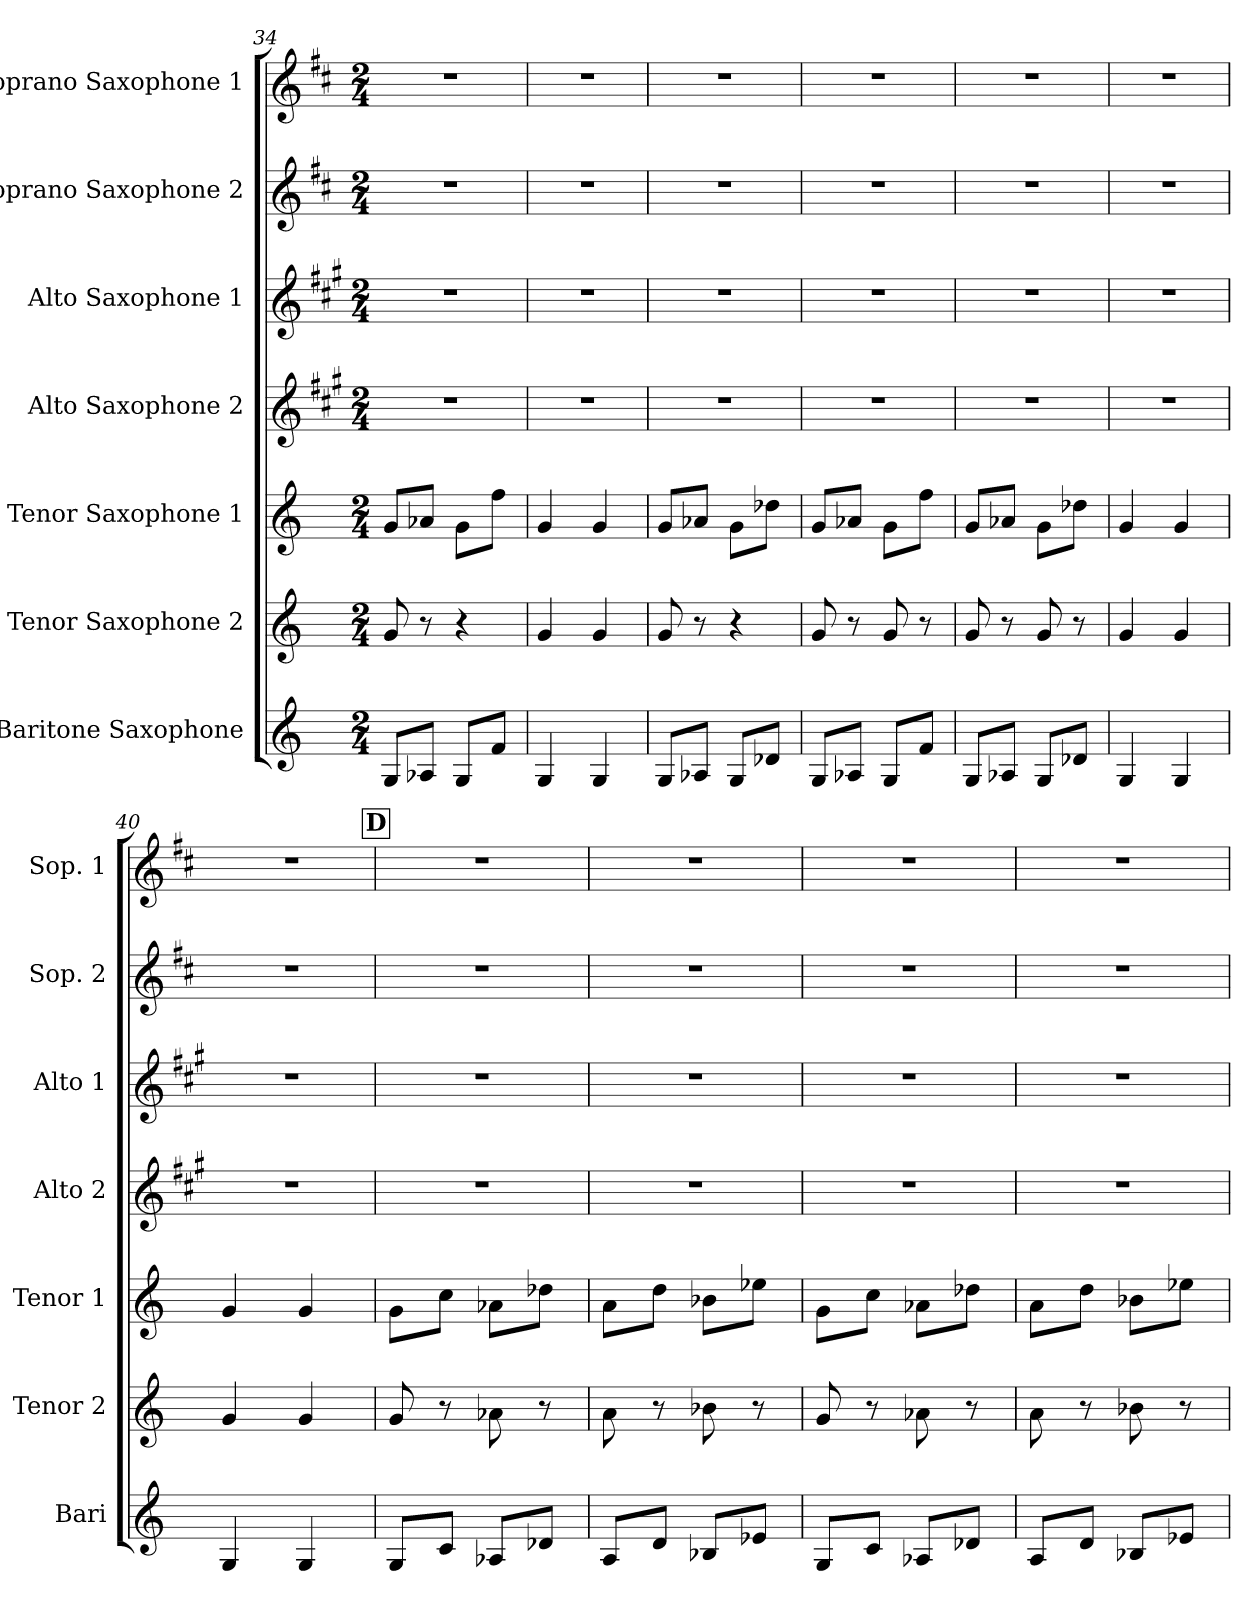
**kern	**kern	**kern	**kern	**kern	**kern	**kern
*part7	*part6	*part5	*part4	*part3	*part2	*part1
*staff7	*staff6	*staff5	*staff4	*staff3	*staff2	*staff1
*I"Baritone Saxophone	*I"Tenor Saxophone 2	*I"Tenor Saxophone 1	*I"Alto Saxophone 2	*I"Alto Saxophone 1	*I"Soprano Saxophone 2	*I"Soprano Saxophone 1
*I'Bari	*I'Tenor 2	*I'Tenor 1	*I'Alto 2	*I'Alto 1	*I'Sop. 2	*I'Sop. 1
*clefG2	*clefG2	*clefG2	*clefG2	*clefG2	*clefG2	*clefG2
*ITrd12c21	*ITrd8c14	*ITrd8c14	*ITrd5c9	*ITrd5c9	*ITrd1c2	*ITrd1c2
*k[]	*k[]	*k[]	*k[]	*k[]	*k[]	*k[]
*M2/4	*M2/4	*M2/4	*M2/4	*M2/4	*M2/4	*M2/4
=34	=34	=34	=34	=34	=34	=34
8GG/L	8G/	8G/L	2r	2r	2r	2r
8AA-X/J	8r	8A-X/J	.	.	.	.
8GG/L	4r	8G\L	.	.	.	.
8F/J	.	8f\J	.	.	.	.
=35	=35	=35	=35	=35	=35	=35
4GG/	4G/	4G/	2r	2r	2r	2r
4GG/	4G/	4G/	.	.	.	.
=36	=36	=36	=36	=36	=36	=36
8GG/L	8G/	8G/L	2r	2r	2r	2r
8AA-X/J	8r	8A-X/J	.	.	.	.
8GG/L	4r	8G\L	.	.	.	.
8D-X/J	.	8d-X\J	.	.	.	.
=37	=37	=37	=37	=37	=37	=37
8GG/L	8G/	8G/L	2r	2r	2r	2r
8AA-X/J	8r	8A-X/J	.	.	.	.
8GG/L	8G/	8G\L	.	.	.	.
8F/J	8r	8f\J	.	.	.	.
=38	=38	=38	=38	=38	=38	=38
8GG/L	8G/	8G/L	2r	2r	2r	2r
8AA-X/J	8r	8A-X/J	.	.	.	.
8GG/L	8G/	8G\L	.	.	.	.
8D-X/J	8r	8d-X\J	.	.	.	.
=39	=39	=39	=39	=39	=39	=39
4GG/	4G/	4G/	2r	2r	2r	2r
4GG/	4G/	4G/	.	.	.	.
=40	=40	=40	=40	=40	=40	=40
4GG/	4G/	4G/	2r	2r	2r	2r
4GG/	4G/	4G/	.	.	.	.
!!LO:PB:g=z
!!LO:REH:place=s1:a:B:fs=14:t=D
=41	=41	=41	=41	=41	=41	=41
8GG/L	8G/	8G\L	2r	2r	2r	2r
8C/J	8r	8c\J	.	.	.	.
8AA-X/L	8A-X\	8A-X\L	.	.	.	.
8D-X/J	8r	8d-X\J	.	.	.	.
=42	=42	=42	=42	=42	=42	=42
8AA/L	8A\	8A\L	2r	2r	2r	2r
8D/J	8r	8d\J	.	.	.	.
8BB-X/L	8B-X\	8B-X\L	.	.	.	.
8E-X/J	8r	8e-X\J	.	.	.	.
=43	=43	=43	=43	=43	=43	=43
8GG/L	8G/	8G\L	2r	2r	2r	2r
8C/J	8r	8c\J	.	.	.	.
8AA-X/L	8A-X\	8A-X\L	.	.	.	.
8D-X/J	8r	8d-X\J	.	.	.	.
=44	=44	=44	=44	=44	=44	=44
8AA/L	8A\	8A\L	2r	2r	2r	2r
8D/J	8r	8d\J	.	.	.	.
8BB-X/L	8B-X\	8B-X\L	.	.	.	.
8E-X/J	8r	8e-X\J	.	.	.	.
=	=	=	=	=	=	=
*-	*-	*-	*-	*-	*-	*-
